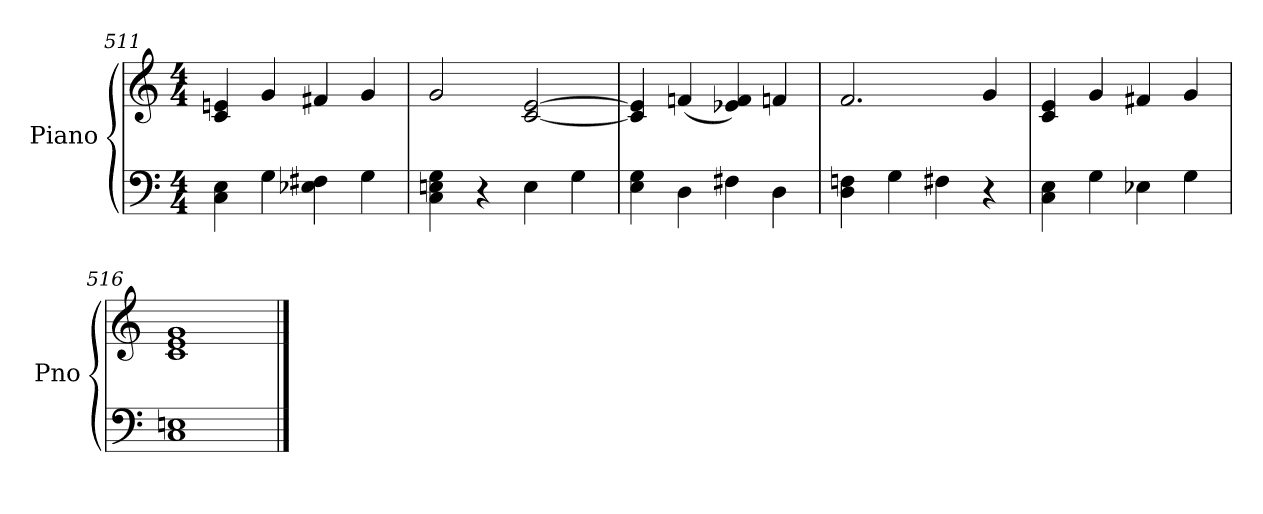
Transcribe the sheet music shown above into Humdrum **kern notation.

**kern	**kern
*part1	*part1
*staff2	*staff1
*I"Piano	*
*I'Pno	*
!!LO:LB:g=z
*clefF4	*clefG2
*k[]	*k[]
*M4/4	*M4/4
=511	=511
4C\ 4E\	4c/ 4en/
4G\	4g/
4E-X\ 4F#X\	4f#X/
4G\	4g/
=512	=512
4C\ 4En\ 4G\	2g/
4r	.
4E\	[2c/ [2e/
4G\	.
=513	=513
4E\ 4G\	4c/] 4e/]
4D\	(<4fn/
4F#X\	4e-X/ 4f/)
4D\	4fn/
=514	=514
4D\ 4Fn\	2.f/
4G\	.
4F#X\	.
4r	4g/
=515	=515
4C\ 4E\	4c/ 4e/
4G\	4g/
4E-X\	4f#X/
4G\	4g/
=516	=516
1C 1En	1c 1e 1g
==	==
*-	*-
